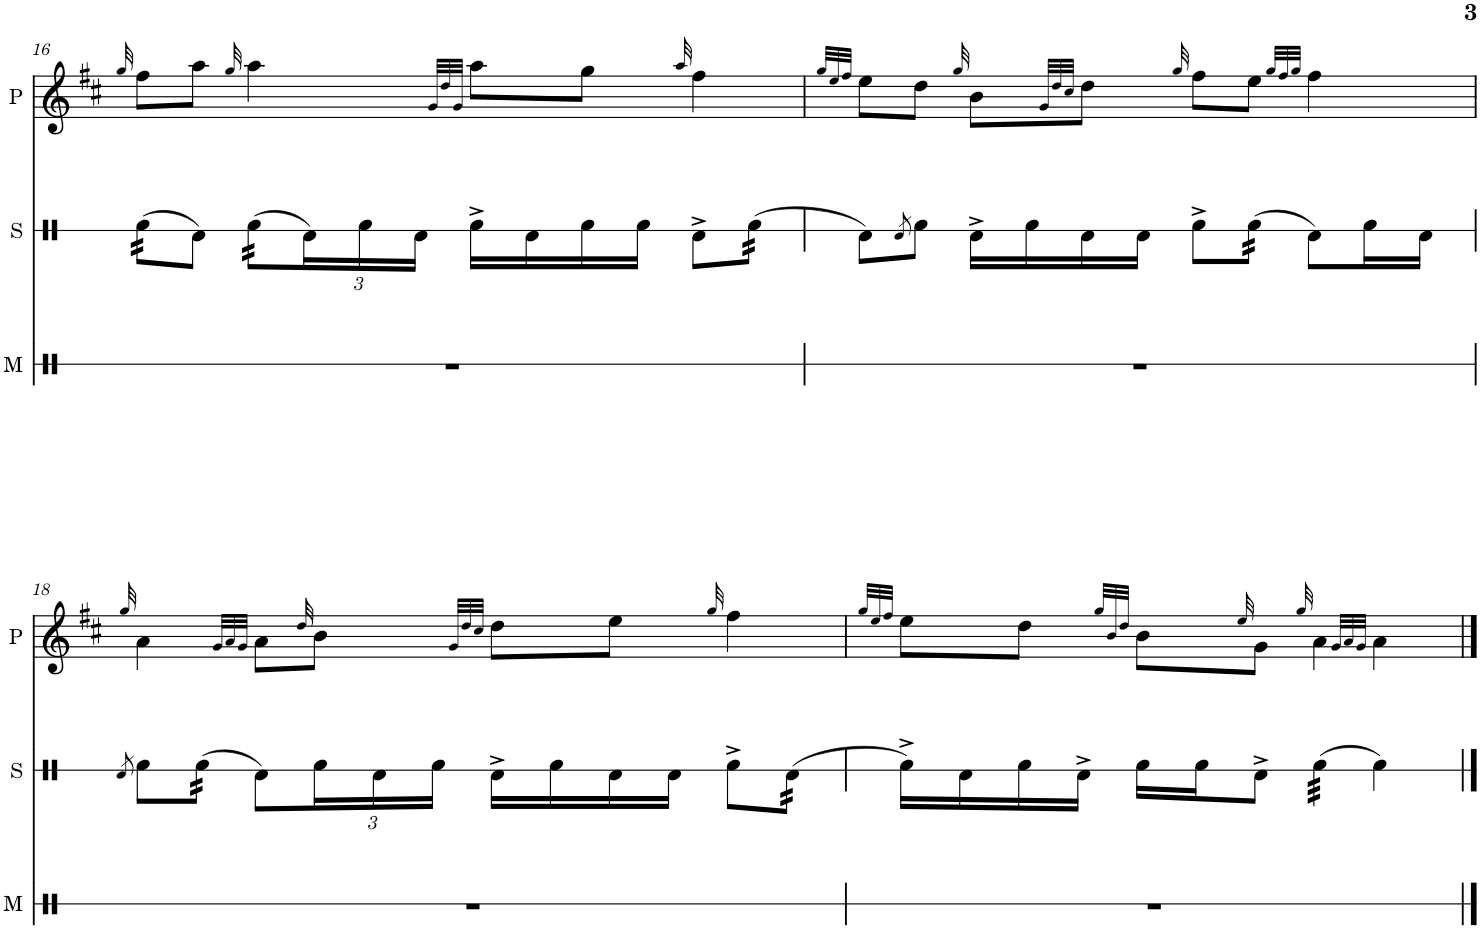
**kern	**kern	**kern
*part3	*part2	*part1
*staff3	*staff2	*staff1
*I"Metronome	*I"Snare	*I"Bagpipes
*I'M	*I'S	*
!!LO:PB:g=z
*clefX	*clefX	*clefG2
*	*	*Trd1c2
*k[]	*k[]	*k[f#c#]
*M4/4	*M4/4	*M4/4
=16	=16	=16
.	.	32qgg/
*	*tremolo	*
1r	(32Rf\LLL	8ff#\L
.	(32Rf\	.
.	(32Rf\	.
.	(32Rf\	.
*	*Xtremolo	*
.	8Rd\J)	8aa\J
.	.	32qgg/
*	*tremolo	*
.	(32Rf\LLL	4aa\
.	(32Rf\	.
.	(32Rf\	.
.	(32Rf\	.
*	*Xtremolo	*
*	*Xbrackettup	*
.	24Rd\L)	.
.	24Rf\	.
.	24Rd\JJ	.
.	.	32qg/LLL
.	.	32qdd/
.	.	32qg/JJJ
.	16Rf^\LL	8aa\L
.	16Rd\	.
.	16Rf\	8gg\J
.	16Rf\JJ	.
.	.	32qaa/
.	8Rd^\L	4ff#\
*	*tremolo	*
.	(32Rf\	.
.	(32Rf\	.
.	(32Rf\	.
.	(32Rf\JJJ	.
*	*Xtremolo	*
=17	=17	=17
.	.	32qgg/LLL
.	.	32qee/
.	.	32qff#/JJJ
1r	8Rd\L)	8ee\L
.	8qRd/	.
.	8Rf^\J	8dd\J
.	.	32qgg/
.	16Rd^\LL	8b\L
.	16Rf\	.
.	.	32qg/LLL
.	.	32qdd/
.	.	32qcc#/JJJ
.	16Rd\	8dd\J
.	16Rd\JJ	.
.	.	32qgg/
.	8Rf^\L	8ff#\L
*	*tremolo	*
.	(32Rf\	8ee\J
.	(32Rf\	.
.	(32Rf\	.
.	(32Rf\JJJ	.
*	*Xtremolo	*
.	.	32qgg/LLL
.	.	32qff#/
.	.	32qgg/JJJ
.	8Rd\L)	4ff#\
.	16Rf\L	.
.	16Rd\JJ	.
!!LO:LB:g=z
=18	=18	=18
.	8qRd/	32qgg/
1r	8Rf^\L	4a\
*	*tremolo	*
.	(32Rf\	.
.	(32Rf\	.
.	(32Rf\	.
.	(32Rf\JJJ	.
*	*Xtremolo	*
.	.	32qg/LLL
.	.	32qa/
.	.	32qg/JJJ
.	8Rd\L)	8a\L
.	.	32qdd/
.	24Rf\L	8b\J
.	24Rd\	.
.	24Rf\JJ	.
.	.	32qg/LLL
.	.	32qdd/
.	.	32qcc#/JJJ
.	16Rd^\LL	8dd\L
.	16Rf\	.
.	16Rd\	8ee\J
.	16Rd\JJ	.
.	.	32qgg/
.	8Rf^\L	4ff#\
*	*tremolo	*
.	(32Rd\	.
.	(32Rd\	.
.	(32Rd\	.
.	(32Rd\JJJ	.
*	*Xtremolo	*
=19	=19	=19
.	.	32qgg/LLL
.	.	32qee/
.	.	32qff#/JJJ
*	*	*^
1r	16Rf^\LL)	8ee\L	2.ryy
.	16Rd\	.	.
.	16Rf\	8dd\J	.
.	16Rd^\JJ	.	.
.	.	32qgg/LLL	.
.	.	32qb/	.
.	.	32qdd/JJJ	.
.	16Rf\LL	8b\L	.
.	16Rf\J	.	.
.	.	32qee/	.
.	8Rd^\J	8g\J	.
.	.	32qgg/	.
*	*tremolo	*	*
.	(32Rf\LLL	4a\	.
.	(32Rf\	.	.
.	(32Rf\	.	.
.	(32Rf\	.	.
.	(32Rf\	.	.
.	(32Rf\	.	.
.	(32Rf\	.	.
.	(32Rf\JJJ	.	.
*	*Xtremolo	*	*
.	.	32qg/LLL	.
.	.	32qa/	.
.	.	32qg/JJJ	.
.	4Rf\)	4a\	8ryy
.	.	.	8A#X
*	*	*v	*v
==	==	==
*-	*-	*-
